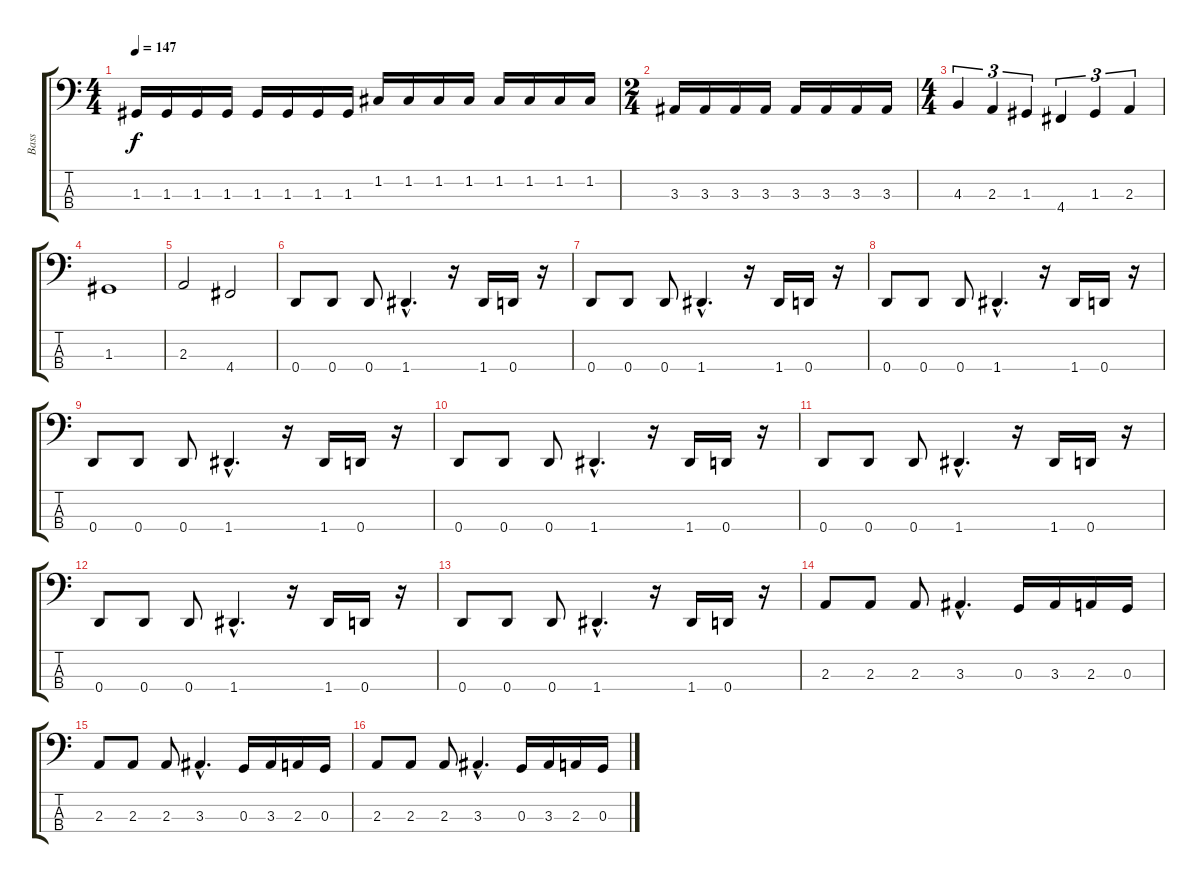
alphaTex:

\track ("Bass" "Bass") {instrument electricbassfinger}
\staff {score tabs}
\tuning (F2 C2 G1 D1) {hide}
\ts (4 4)
\tempo 147
\clef f4
\ks c
1.3.16{dy f} 1.3.16 1.3.16 1.3.16 1.3.16 1.3.16 1.3.16 1.3.16 1.2.16 1.2.16 1.2.16 1.2.16 1.2.16 1.2.16 1.2.16 1.2.16 |
\ts (2 4)
3.3.16 3.3.16 3.3.16 3.3.16 3.3.16 3.3.16 3.3.16 3.3.16 |
\ts (4 4)
4.3.4{tu (3 2)} 2.3.4{tu (3 2)} 1.3.4{tu (3 2)} 4.4.4{tu (3 2)} 1.3.4{tu (3 2)} 2.3.4{tu (3 2)} |
1.3.1 |
2.3.2 4.4.2 |
0.4.8 0.4.8 0.4.8 1.4{hac}.4{d} r.16 1.4.16 0.4.16 r.16 |
0.4.8 0.4.8 0.4.8 1.4{hac}.4{d} r.16 1.4.16 0.4.16 r.16 |
0.4.8 0.4.8 0.4.8 1.4{hac}.4{d} r.16 1.4.16 0.4.16 r.16 |
0.4.8 0.4.8 0.4.8 1.4{hac}.4{d} r.16 1.4.16 0.4.16 r.16 |
0.4.8 0.4.8 0.4.8 1.4{hac}.4{d} r.16 1.4.16 0.4.16 r.16 |
0.4.8 0.4.8 0.4.8 1.4{hac}.4{d} r.16 1.4.16 0.4.16 r.16 |
0.4.8 0.4.8 0.4.8 1.4{hac}.4{d} r.16 1.4.16 0.4.16 r.16 |
0.4.8 0.4.8 0.4.8 1.4{hac}.4{d} r.16 1.4.16 0.4.16 r.16 |
2.3.8 2.3.8 2.3.8 3.3{hac}.4{d} 0.3.16 3.3.16 2.3.16 0.3.16 |
2.3.8 2.3.8 2.3.8 3.3{hac}.4{d} 0.3.16 3.3.16 2.3.16 0.3.16 |
2.3.8 2.3.8 2.3.8 3.3{hac}.4{d} 0.3.16 3.3.16 2.3.16 0.3.16
